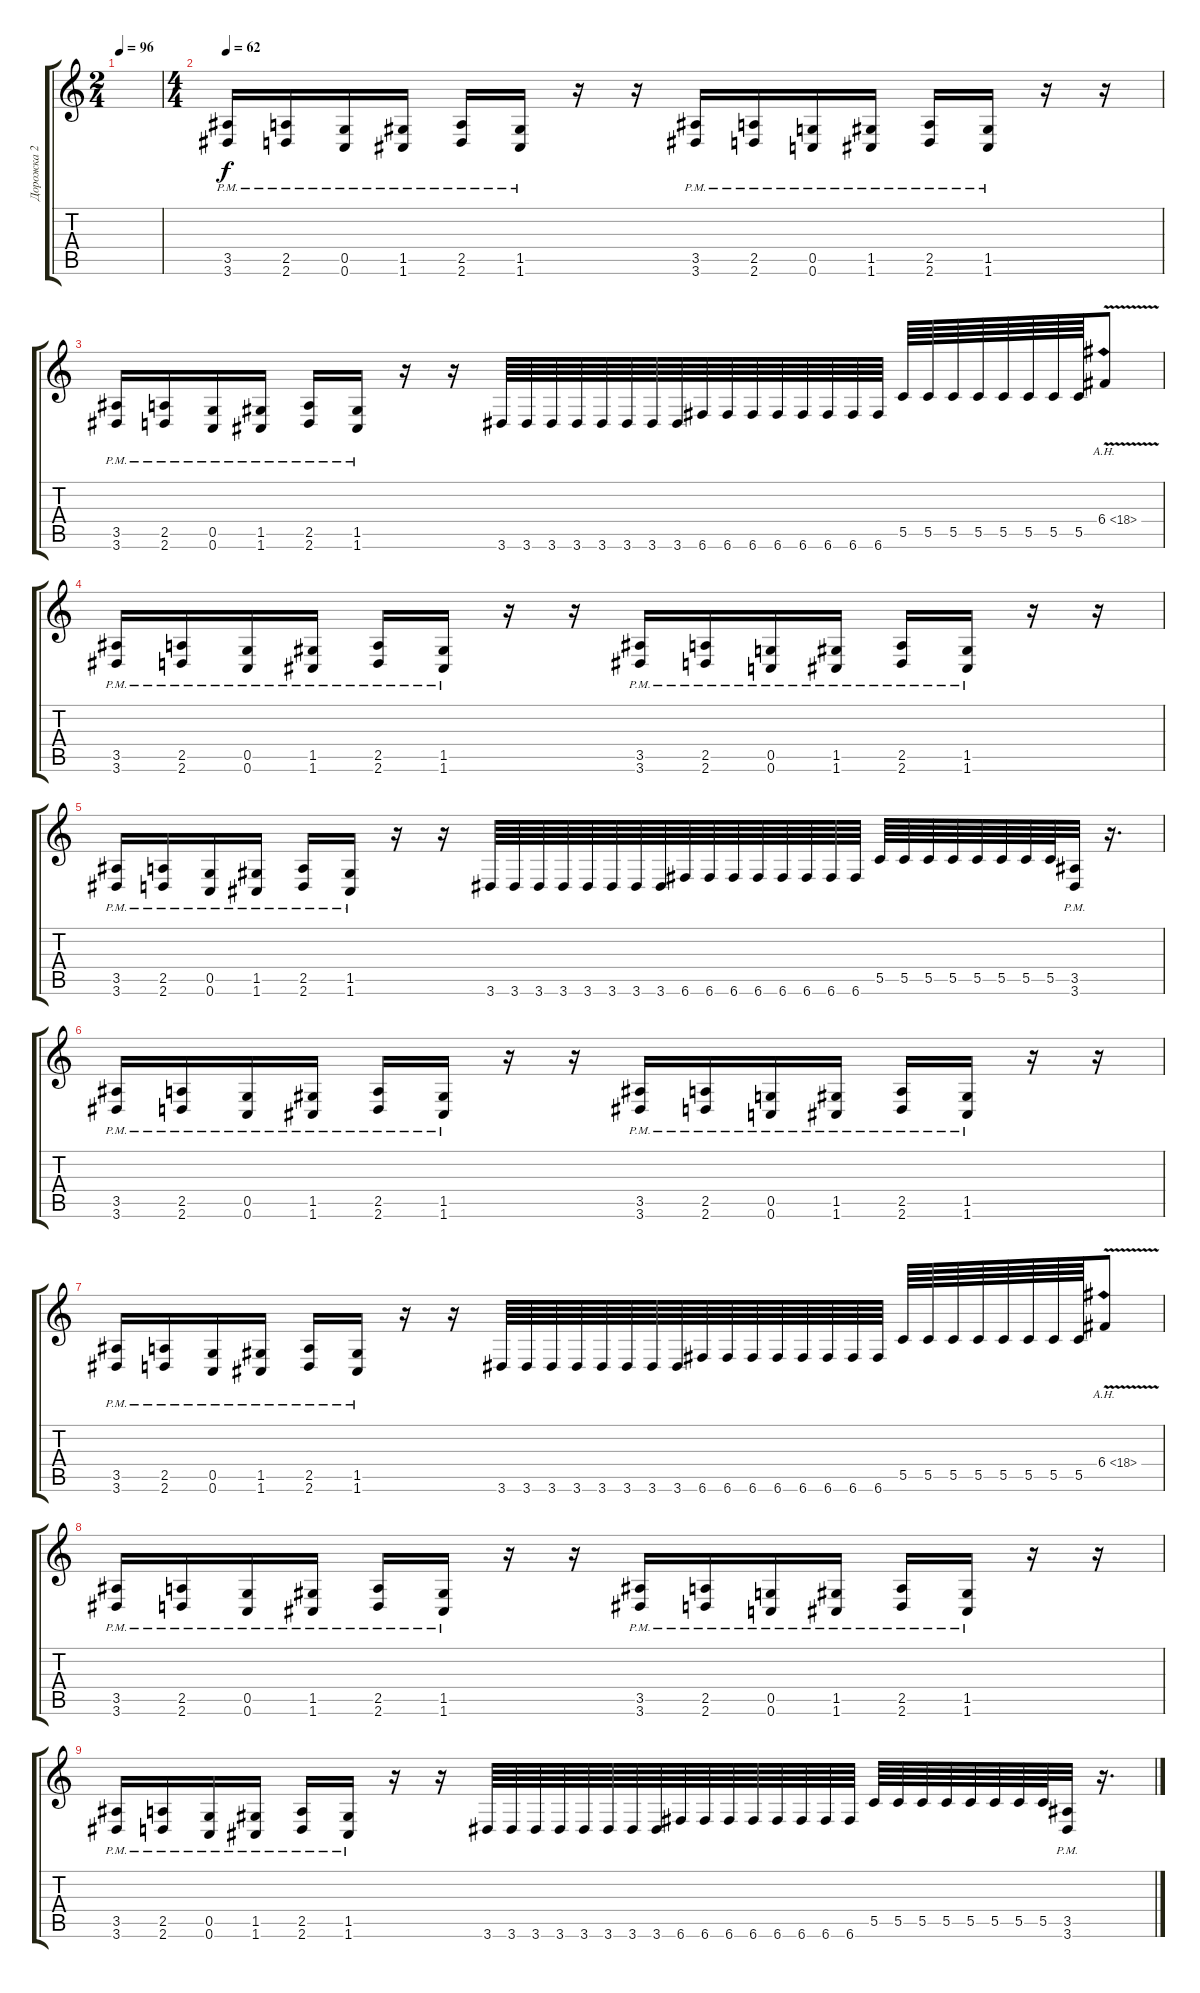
\track ("Дорожка 2" "Дорожка 2") {instrument distortionguitar}
\staff {score tabs}
\tuning (D4 A3 F3 C3 G2 C2) {hide}
\ts (2 4)
\tempo 96
\clef g2
\ks c
|
\ts (4 4)
\tempo 62
(3.5{pm} 3.6{pm}).16 (2.5{pm} 2.6{pm}).16 (0.5{pm} 0.6{pm}).16 (1.5{pm} 1.6{pm}).16 (2.5{pm} 2.6{pm}).16 (1.5{pm} 1.6{pm}).16 r.16 r.16 (3.5{pm} 3.6{pm}).16 (2.5{pm} 2.6{pm}).16 (0.5{pm} 0.6{pm}).16 (1.5{pm} 1.6{pm}).16 (2.5{pm} 2.6{pm}).16 (1.5{pm} 1.6{pm}).16 r.16 r.16 |
(3.5{pm} 3.6{pm}).16 (2.5{pm} 2.6{pm}).16 (0.5{pm} 0.6{pm}).16 (1.5{pm} 1.6{pm}).16 (2.5{pm} 2.6{pm}).16 (1.5{pm} 1.6{pm}).16 r.16 r.16 3.6.64 3.6.64 3.6.64 3.6.64 3.6.64 3.6.64 3.6.64 3.6.64 6.6.64 6.6.64 6.6.64 6.6.64 6.6.64 6.6.64 6.6.64 6.6.64 5.5.64 5.5.64 5.5.64 5.5.64 5.5.64 5.5.64 5.5.64 5.5.64 6.4{ah 12 v}.8 |
(3.5{pm} 3.6{pm}).16 (2.5{pm} 2.6{pm}).16 (0.5{pm} 0.6{pm}).16 (1.5{pm} 1.6{pm}).16 (2.5{pm} 2.6{pm}).16 (1.5{pm} 1.6{pm}).16 r.16 r.16 (3.5{pm} 3.6{pm}).16 (2.5{pm} 2.6{pm}).16 (0.5{pm} 0.6{pm}).16 (1.5{pm} 1.6{pm}).16 (2.5{pm} 2.6{pm}).16 (1.5{pm} 1.6{pm}).16 r.16 r.16 |
(3.5{pm} 3.6{pm}).16 (2.5{pm} 2.6{pm}).16 (0.5{pm} 0.6{pm}).16 (1.5{pm} 1.6{pm}).16 (2.5{pm} 2.6{pm}).16 (1.5{pm} 1.6{pm}).16 r.16 r.16 3.6.64 3.6.64 3.6.64 3.6.64 3.6.64 3.6.64 3.6.64 3.6.64 6.6.64 6.6.64 6.6.64 6.6.64 6.6.64 6.6.64 6.6.64 6.6.64 5.5.64 5.5.64 5.5.64 5.5.64 5.5.64 5.5.64 5.5.64 5.5.64 (3.5{pm} 3.6{pm}).32 r.16{d} |
(3.5{pm} 3.6{pm}).16 (2.5{pm} 2.6{pm}).16 (0.5{pm} 0.6{pm}).16 (1.5{pm} 1.6{pm}).16 (2.5{pm} 2.6{pm}).16 (1.5{pm} 1.6{pm}).16 r.16 r.16 (3.5{pm} 3.6{pm}).16 (2.5{pm} 2.6{pm}).16 (0.5{pm} 0.6{pm}).16 (1.5{pm} 1.6{pm}).16 (2.5{pm} 2.6{pm}).16 (1.5{pm} 1.6{pm}).16 r.16 r.16 |
(3.5{pm} 3.6{pm}).16 (2.5{pm} 2.6{pm}).16 (0.5{pm} 0.6{pm}).16 (1.5{pm} 1.6{pm}).16 (2.5{pm} 2.6{pm}).16 (1.5{pm} 1.6{pm}).16 r.16 r.16 3.6.64 3.6.64 3.6.64 3.6.64 3.6.64 3.6.64 3.6.64 3.6.64 6.6.64 6.6.64 6.6.64 6.6.64 6.6.64 6.6.64 6.6.64 6.6.64 5.5.64 5.5.64 5.5.64 5.5.64 5.5.64 5.5.64 5.5.64 5.5.64 6.4{ah 12 v}.8 |
(3.5{pm} 3.6{pm}).16 (2.5{pm} 2.6{pm}).16 (0.5{pm} 0.6{pm}).16 (1.5{pm} 1.6{pm}).16 (2.5{pm} 2.6{pm}).16 (1.5{pm} 1.6{pm}).16 r.16 r.16 (3.5{pm} 3.6{pm}).16 (2.5{pm} 2.6{pm}).16 (0.5{pm} 0.6{pm}).16 (1.5{pm} 1.6{pm}).16 (2.5{pm} 2.6{pm}).16 (1.5{pm} 1.6{pm}).16 r.16 r.16 |
(3.5{pm} 3.6{pm}).16 (2.5{pm} 2.6{pm}).16 (0.5{pm} 0.6{pm}).16 (1.5{pm} 1.6{pm}).16 (2.5{pm} 2.6{pm}).16 (1.5{pm} 1.6{pm}).16 r.16 r.16 3.6.64 3.6.64 3.6.64 3.6.64 3.6.64 3.6.64 3.6.64 3.6.64 6.6.64 6.6.64 6.6.64 6.6.64 6.6.64 6.6.64 6.6.64 6.6.64 5.5.64 5.5.64 5.5.64 5.5.64 5.5.64 5.5.64 5.5.64 5.5.64 (3.5{pm} 3.6{pm}).32 r.16{d}
